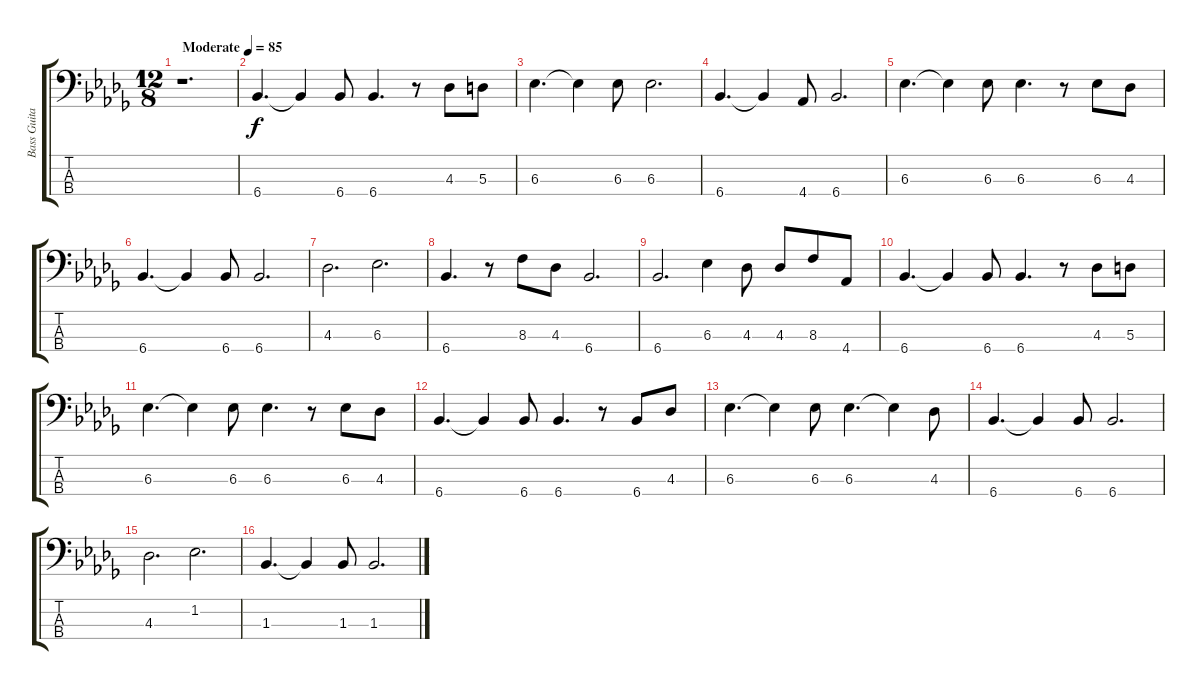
\track ("Bass Guitar" "Bass Guita") {instrument electricbassfinger}
\staff {score tabs}
\tuning (G2 D2 A1 E1) {hide}
\ts (12 8)
\tempo (85 "Moderate")
\clef f4
\ks bbminor
r.1{d dy f instrument electricbassfinger} |
6.4.4{d} 6.4{t}.4 6.4.8 6.4.4{d} r.8 4.3.8 5.3.8 |
6.3.4{d} 6.3{t}.4 6.3.8 6.3.2{d} |
6.4.4{d} 6.4{t}.4 4.4.8 6.4.2{d} |
6.3.4{d} 6.3{t}.4 6.3.8 6.3.4{d} r.8 6.3.8 4.3.8 |
6.4.4{d} 6.4{t}.4 6.4.8 6.4.2{d} |
4.3.2{d} 6.3.2{d} |
6.4.4{d} r.8 8.3.8 4.3.8 6.4.2{d} |
6.4.2{d} 6.3.4 4.3.8 4.3.8 8.3.8 4.4.8 |
6.4.4{d} 6.4{t}.4 6.4.8 6.4.4{d} r.8 4.3.8 5.3.8 |
6.3.4{d} 6.3{t}.4 6.3.8 6.3.4{d} r.8 6.3.8 4.3.8 |
6.4.4{d} 6.4{t}.4 6.4.8 6.4.4{d} r.8 6.4.8 4.3.8 |
6.3.4{d} 6.3{t}.4 6.3.8 6.3.4{d} 6.3{t}.4 4.3.8 |
6.4.4{d} 6.4{t}.4 6.4.8 6.4.2{d} |
4.3.2{d} 1.2.2{d} |
1.3.4{d} 1.3{t}.4 1.3.8 1.3.2{d}
